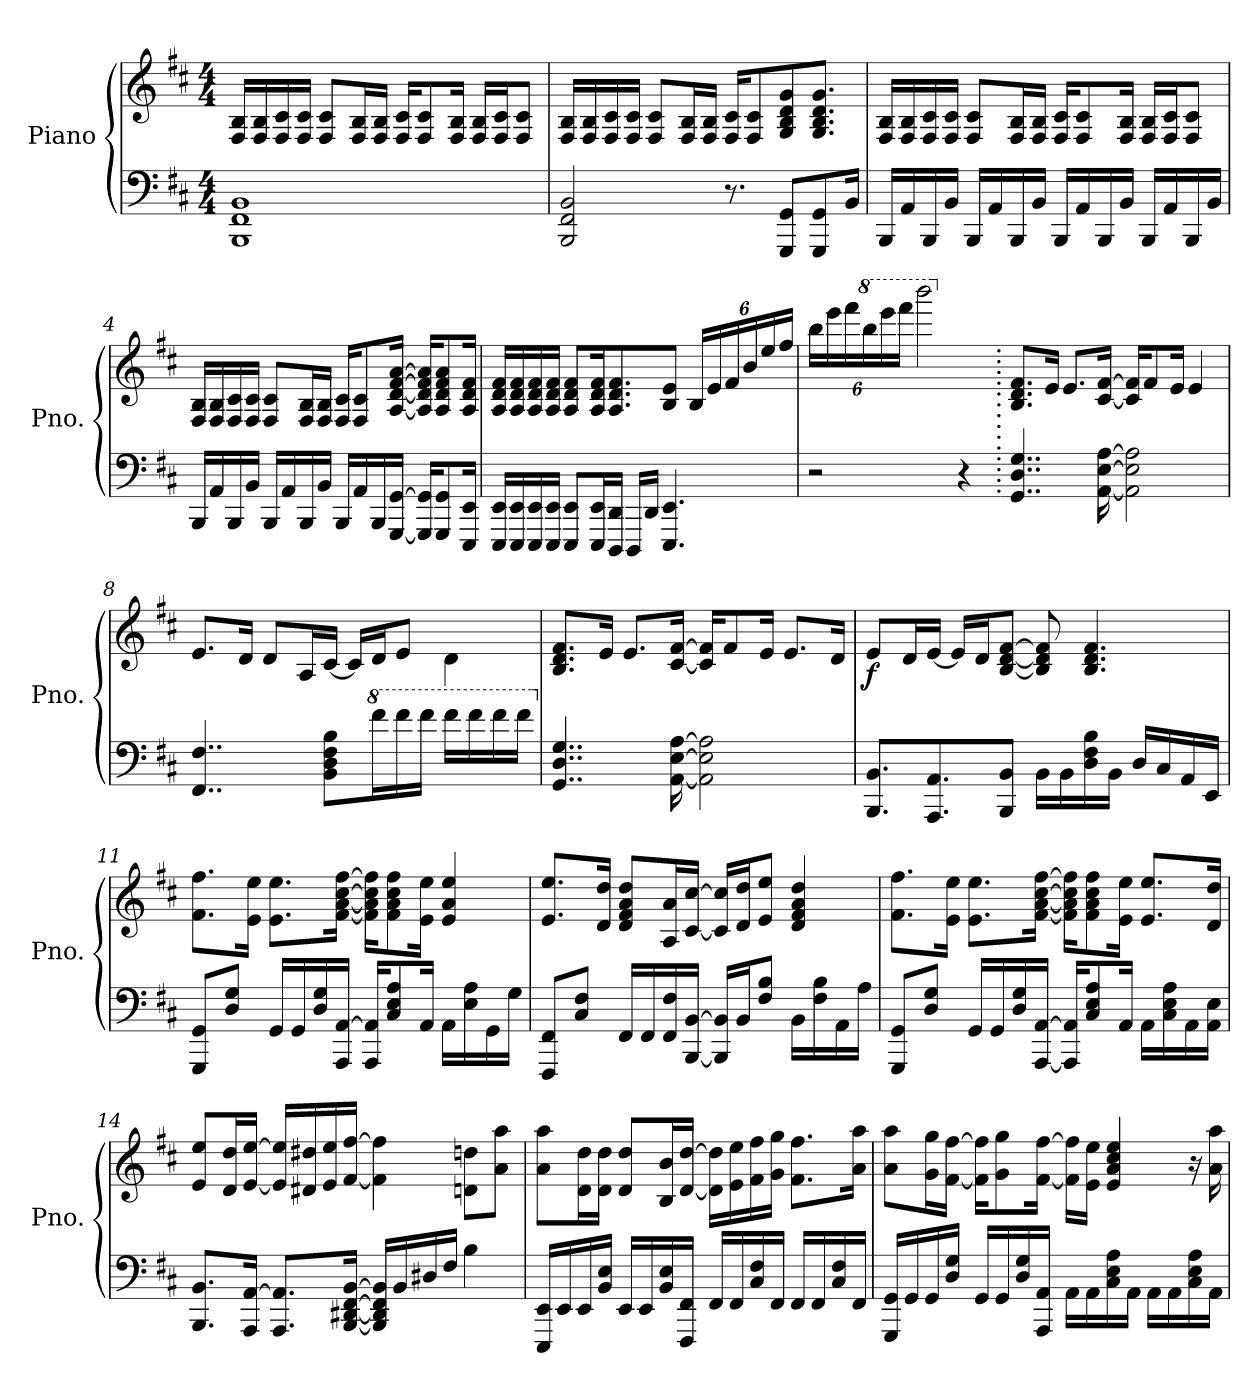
**kern	**kern	**dynam
*part1	*part1	*part1
*staff2	*staff1	*staff1/2
*I"Piano	*	*
*I'Pno.	*	*
*clefF4	*clefG2	*
*k[f#c#]	*k[f#c#]	*
*M4/4	*M4/4	*
*MM86	*MM86	*
=1	=1	=1
1BBB 1FF# 1BB	16F#/ 16B/LL	.
.	16F#/ 16B/	.
.	16F#/ 16c#/	.
.	16F#/ 16c#/JJ	.
.	8F#/ 8c#/L	.
.	16F#/ 16B/L	.
.	16F#/ 16B/JJ	.
.	16F#/ 16c#/KL	.
.	8F#/ 8c#/	.
.	16F#/ 16B/Jk	.
.	16F#/ 16B/LL	.
.	16F#/ 16c#/J	.
.	8F#/ 8c#/J	.
=2	=2	=2
2BBB/ 2FF#/ 2BB/	16F#/ 16B/LL	.
.	16F#/ 16B/	.
.	16F#/ 16c#/	.
.	16F#/ 16c#/JJ	.
.	8F#/ 8c#/L	.
.	16F#/ 16B/L	.
.	16F#/ 16B/JJ	.
8.r	16F#/ 16c#/KL	.
.	8F#/ 8c#/	.
8GGG/ 8GG/L	8G/ 8B/ 8d/ 8g/	.
8GGG/ 8GG/	8.G/ 8.B/ 8.d/ 8.g/J	.
16BB/Jk	.	.
!!LO:LB:g=z
=3	=3	=3
16BBB/LL	16F#/ 16B/LL	.
16AA/	16F#/ 16B/	.
16BBB/	16F#/ 16c#/	.
16BB/JJ	16F#/ 16c#/JJ	.
16BBB/LL	8F#/ 8c#/L	.
16AA/	.	.
16BBB/	16F#/ 16B/L	.
16BB/JJ	16F#/ 16B/JJ	.
16BBB/LL	16F#/ 16c#/KL	.
16AA/	8F#/ 8c#/	.
16BBB/	.	.
16BB/JJ	16F#/ 16B/Jk	.
16BBB/LL	16F#/ 16B/LL	.
16AA/	16F#/ 16c#/J	.
16BBB/	8F#/ 8c#/J	.
16BB/JJ	.	.
=4	=4	=4
16BBB/LL	16F#/ 16B/LL	.
16AA/	16F#/ 16B/	.
16BBB/	16F#/ 16c#/	.
16BB/JJ	16F#/ 16c#/JJ	.
16BBB/LL	8F#/ 8c#/L	.
16AA/	.	.
16BBB/	16F#/ 16B/L	.
16BB/JJ	16F#/ 16B/JJ	.
16BBB/LL	16F#/ 16c#/KL	.
16AA/	8F#/ 8c#/	.
16BBB/	.	.
[16GGG/ [16GG/JJ	[16A/ [16d/ [16f#/ [16a/Jk	.
16GGG/] 16GG/]KL	16A/] 16d/] 16f#/] 16a/]KL	.
8GGG/ 8GG/	8A/ 8d/ 8f#/ 8a/	.
16EEE/ 16EE/Jk	16A/ 16d/ 16f#/Jk	.
!!LO:LB:g=z
=5	=5	=5
16EEE/ 16EE/LL	16A/ 16d/ 16f#/LL	.
16EEE/ 16EE/	16A/ 16d/ 16f#/	.
16EEE/ 16EE/	16A/ 16d/ 16f#/	.
16EEE/ 16EE/JJ	16A/ 16d/ 16f#/JJ	.
8EEE/ 8EE/L	8A/ 8d/ 8f#/L	.
16EEE/ 16EE/L	16A/ 16d/ 16f#/K	.
16DDD/ 16DD/JJ	8.A/ 8.d/ 8.f#/	.
16DDD/LL	.	.
16DD/JJ	.	.
4.EEE/ 4.EE/	8B/ 8e/J	.
*	*Xbrackettup	*
.	24B/LL	.
.	24e/	.
.	24f#/	.
.	24b/	.
.	24ee/	.
.	24ff#/JJ	.
=6	=6	=6
2r	24bb\LL	.
.	24eee\	.
.	24fff#\	.
*	*8va	*
.	24bbb\	.
.	24eeee\	.
.	24ffff#\JJ	.
.	2bbbb\	.
4r	.	.
=7.	=7.	=7.
*	*X8va	*
4..GG/ 4..D/ 4..G/	8.B/ 8.d/ 8.f#/L	.
.	16e/Jk	.
.	8.e/L	.
[16AA\ [16E\ [16A\	[16c#/ [16f#/Jk	.
2AA\] 2E\] 2A\]	16c#/] 16f#/]KL	.
.	8f#/	.
.	16e/Jk	.
.	4e/	.
!!LO:LB:g=z
=8	=8	=8
4..FF#/ 4..F#/	8.e/L	.
.	16d/Jk	.
.	8d/L	.
.	16A/L	.
8BB\ 8D\ 8F#\ 8B\L	[16c#/JJ	.
.	16c#/LL]	.
*8va	*	*
16ff#\L	16d/J	.
16ff#\	8e/J	.
16ff#\JJ	.	.
16ff#\LL	4d\	.
16ff#\	.	.
16ff#\	.	.
16ff#\JJ	.	.
=9	=9	=9
*X8va	*	*
4..GG/ 4..D/ 4..G/	8.B/ 8.d/ 8.f#/L	.
.	16e/Jk	.
.	8.e/L	.
[16AA\ [16E\ [16A\	[16c#/ [16f#/Jk	.
2AA\] 2E\] 2A\]	16c#/] 16f#/]KL	.
.	8f#/	.
.	16e/Jk	.
.	8.e/L	.
.	16d/Jk	.
=10	=10	=10
!	!	!LO:DY:b
8.BBB/ 8.BB/L	8e/L	f
.	16d/L	.
8.AAA/ 8.AA/	[16e/JJ	.
.	16e/LL]	.
.	16d/J	.
8BBB/ 8BB/J	[8B/ [8d/ [8f#/J	.
16BB\LL	8B/] 8d/] 8f#/]	.
16BB\	.	.
16D\ 16F#\ 16B\	4.B/ 4.d/ 4.f#/	.
16BB\JJ	.	.
16D/LL	.	.
16C#/	.	.
16AA/	.	.
16EE/JJ	.	.
!!LO:LB:g=z
=11	=11	=11
8GGG/ 8GG/L	8.f#\ 8.ff#\L	.
8D/ 8G/J	.	.
.	16e\ 16ee\Jk	.
16GG/LL	8.e\ 8.ee\L	.
16GG/	.	.
16D/ 16G/	.	.
16AAA/ [16AA/JJ	[16f#\ [16a\ [16cc#\ [16ff#\Jk	.
16AAA/ 16AA/]KL	16f#\] 16a\] 16cc#\] 16ff#\]KL	.
8C#/ 8E/ 8A/	8f#\ 8a\ 8cc#\ 8ff#\	.
16AA/Jk	16e\ 16ee\Jk	.
16AA\LL	4e/ 4a/ 4ee/	.
16E\ 16A\	.	.
16GG\	.	.
16G\JJ	.	.
=12	=12	=12
8FFF#/ 8FF#/L	8.e/ 8.ee/L	.
8C#/ 8F#/J	.	.
.	16d/ 16dd/Jk	.
16FF#/LL	8d/ 8f#/ 8a/ 8dd/L	.
16FF#/	.	.
16FF#/ 16F#/	16A/ 16a/L	.
[16BBB/ [16BB/JJ	[16c#/ [16cc#/JJ	.
16BBB/] 16BB/]LL	16c#/] 16cc#/]LL	.
16BB/J	16d/ 16dd/J	.
8F#/ 8B/J	8e/ 8ee/J	.
16BB\LL	4d/ 4f#/ 4a/ 4dd/	.
16F#\ 16B\	.	.
16AA\	.	.
16A\JJ	.	.
=13	=13	=13
8GGG/ 8GG/L	8.f#\ 8.ff#\L	.
8D/ 8G/J	.	.
.	16e\ 16ee\Jk	.
16GG/LL	8.e\ 8.ee\L	.
16GG/	.	.
16D/ 16G/	.	.
[16AAA/ [16AA/JJ	[16f#\ [16a\ [16cc#\ [16ff#\Jk	.
16AAA/] 16AA/]KL	16f#\] 16a\] 16cc#\] 16ff#\]KL	.
8C#/ 8E/ 8A/	8f#\ 8a\ 8cc#\ 8ff#\	.
16AA/Jk	16e\ 16ee\Jk	.
16AA\LL	8.e/ 8.ee/L	.
16C#\ 16E\ 16A\	.	.
16AA\	.	.
16AA\ 16E\JJ	16d/ 16dd/Jk	.
!!LO:PB:g=z
=14	=14	=14
8.BBB/ 8.BB/L	8e/ 8ee/L	.
.	16d/ 16dd/L	.
16AAA/ [16AA/Jk	[16e/ [16ee/JJ	.
8.AAA/ 8.AA/]L	16e/] 16ee/]LL	.
.	16d#X/ 16dd#X/	.
.	16e/ 16ee/	.
[16BBB/ [16DD#X/ [16FF#/ [16BB/Jk	[16f#/ [16ff#/JJ	.
16BBB/] 16DD#/] 16FF#/] 16BB/]LL	4f#\] 4ff#\]	.
16BB/	.	.
16D#X/	.	.
16F#/JJ	.	.
4B\	8dn\ 8ddn\L	.
.	8a\ 8aa\J	.
=15	=15	=15
16EEE/ 16EE/LL	8a\ 8aa\L	.
16EE/	.	.
16EE/	16d\ 16dd\L	.
16BB/ 16E/JJ	16d\ 16dd\JJ	.
16EE/LL	8d/ 8dd/L	.
16EE/	.	.
16BB/ 16E/	16B/ 16b/L	.
16FFF#/ 16FF#/JJ	[16d/ [16dd/JJ	.
16FF#/LL	16d\] 16dd\]LL	.
16FF#/	16e\ 16ee\	.
16C#/ 16F#/	16f#\ 16ff#\	.
16FF#/JJ	16g\ 16gg\JJ	.
16FF#/LL	8.f#\ 8.ff#\L	.
16FF#/	.	.
16C#/ 16F#/	.	.
16FF#/JJ	16a\ 16aa\Jk	.
!!LO:LB:g=z
=16	=16	=16
16GGG/ 16GG/LL	8a\ 8aa\L	.
16GG/	.	.
16GG/	16g\ 16gg\L	.
16D/ 16G/JJ	[16f#\ [16ff#\JJ	.
16GG/LL	16f#\] 16ff#\]KL	.
16GG/	8g\ 8gg\	.
16D/ 16G/	.	.
16AAA/ 16AA/JJ	[16f#\ [16ff#\Jk	.
16AA\LL	16f#\] 16ff#\]LL	.
16AA\	16e\ 16ee\JJ	.
16C#\ 16E\ 16A\	4e/ 4a/ 4cc#/ 4ee/	.
16AA\JJ	.	.
16AA\LL	.	.
16AA\	.	.
16C#\ 16E\ 16A\	16r	.
16AA\JJ	16a\ 16aa\	.
=	=	=
*-	*-	*-
